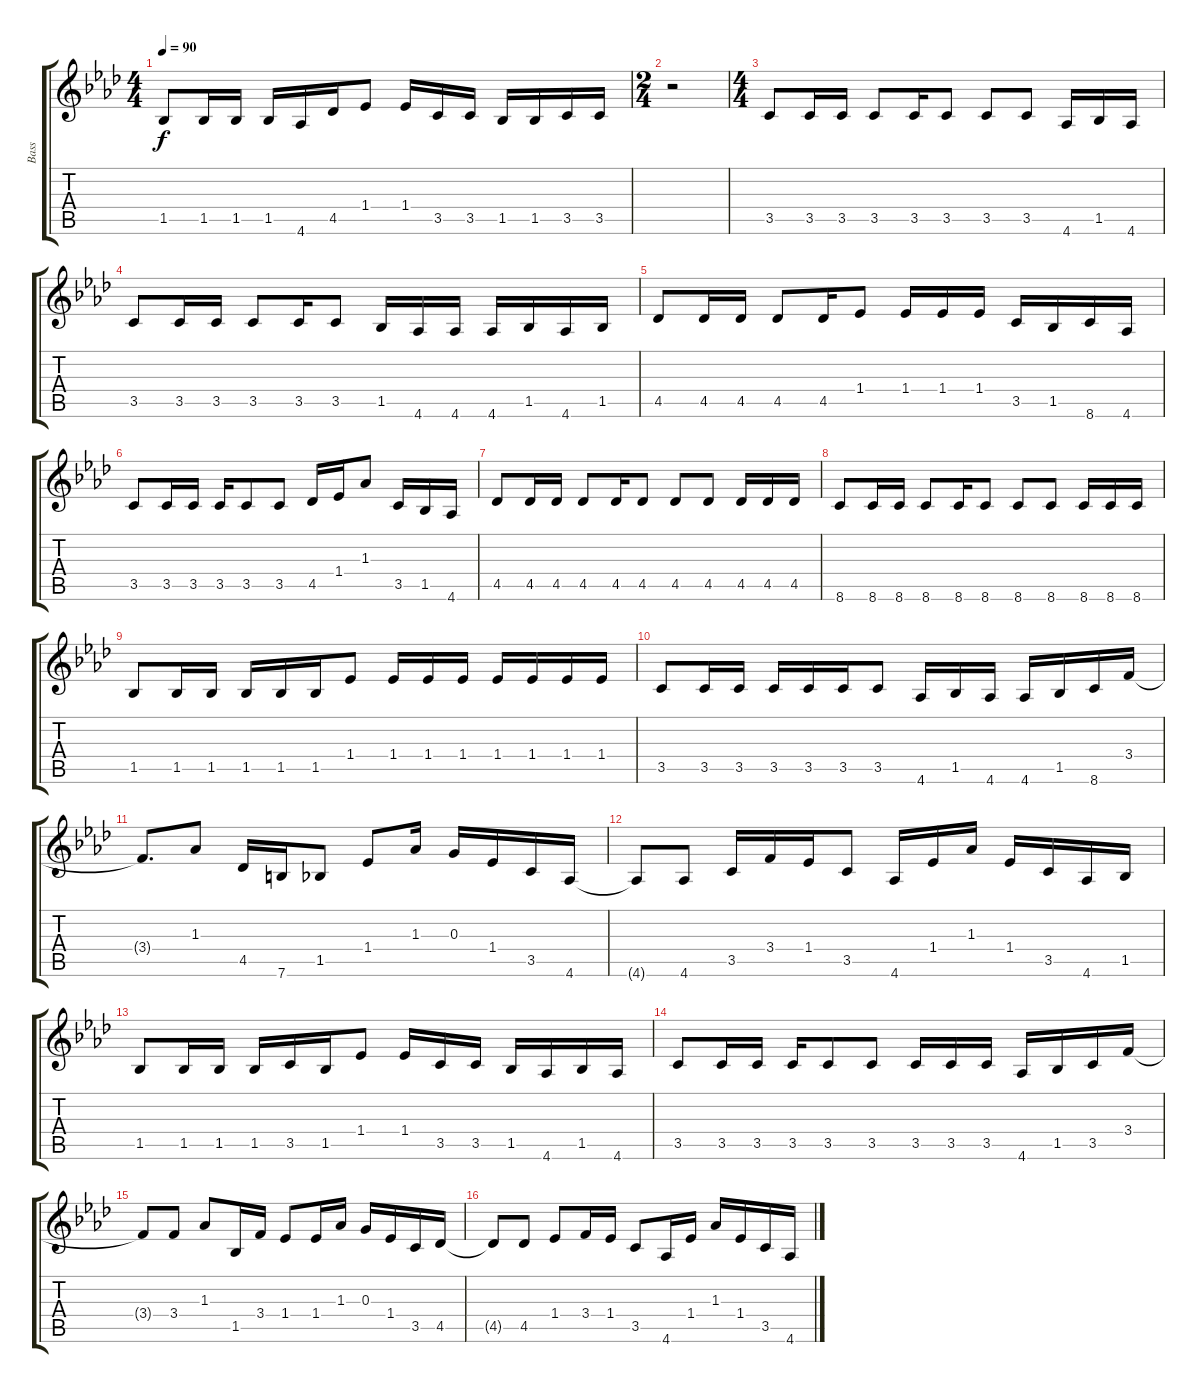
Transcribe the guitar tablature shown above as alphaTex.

\track ("Bass" "Bass") {instrument electricbassfinger}
\staff {score tabs}
\tuning (E4 B3 G3 D3 A2 E2) {hide}
\ts (4 4)
\tempo 90
\clef g2
\ks ab
1.5.8{dy f} 1.5.16 1.5.16 1.5.16 4.6.16 4.5.16 1.4.8 1.4.16 3.5.16 3.5.16 1.5.16 1.5.16 3.5.16 3.5.16 |
\ts (2 4)
r.2 |
\ts (4 4)
3.5.8 3.5.16 3.5.16 3.5.8 3.5.16 3.5.8 3.5.8 3.5.8 4.6.16 1.5.16 4.6.16 |
3.5.8 3.5.16 3.5.16 3.5.8 3.5.16 3.5.8 1.5.16 4.6.16 4.6.16 4.6.16 1.5.16 4.6.16 1.5.16 |
4.5.8 4.5.16 4.5.16 4.5.8 4.5.16 1.4.8 1.4.16 1.4.16 1.4.16 3.5.16 1.5.16 8.6.16 4.6.16 |
3.5.8 3.5.16 3.5.16 3.5.16 3.5.8 3.5.8 4.5.16 1.4.16 1.3.8 3.5.16 1.5.16 4.6.16 |
4.5.8 4.5.16 4.5.16 4.5.8 4.5.16 4.5.8 4.5.8 4.5.8 4.5.16 4.5.16 4.5.16 |
8.6.8 8.6.16 8.6.16 8.6.8 8.6.16 8.6.8 8.6.8 8.6.8 8.6.16 8.6.16 8.6.16 |
1.5.8 1.5.16 1.5.16 1.5.16 1.5.16 1.5.16 1.4.8 1.4.16 1.4.16 1.4.16 1.4.16 1.4.16 1.4.16 1.4.16 |
3.5.8 3.5.16 3.5.16 3.5.16 3.5.16 3.5.16 3.5.8 4.6.16 1.5.16 4.6.16 4.6.16 1.5.16 8.6.16 3.4.16 |
3.4{t}.8{d} 1.3.8 4.5.16 7.6.16 1.5.8 1.4.8 1.3.16 0.3.16 1.4.16 3.5.16 4.6.16 |
4.6{t}.8 4.6.8 3.5.16 3.4.16 1.4.16 3.5.8 4.6.16 1.4.16 1.3.16 1.4.16 3.5.16 4.6.16 1.5.16 |
1.5.8 1.5.16 1.5.16 1.5.16 3.5.16 1.5.16 1.4.8 1.4.16 3.5.16 3.5.16 1.5.16 4.6.16 1.5.16 4.6.16 |
3.5.8 3.5.16 3.5.16 3.5.16 3.5.8 3.5.8 3.5.16 3.5.16 3.5.16 4.6.16 1.5.16 3.5.16 3.4.16 |
3.4{t}.8 3.4.8 1.3.8 1.5.16 3.4.16 1.4.8 1.4.16 1.3.16 0.3.16 1.4.16 3.5.16 4.5.16 |
4.5{t}.8 4.5.8 1.4.8 3.4.16 1.4.16 3.5.8 4.6.16 1.4.16 1.3.16 1.4.16 3.5.16 4.6.16
